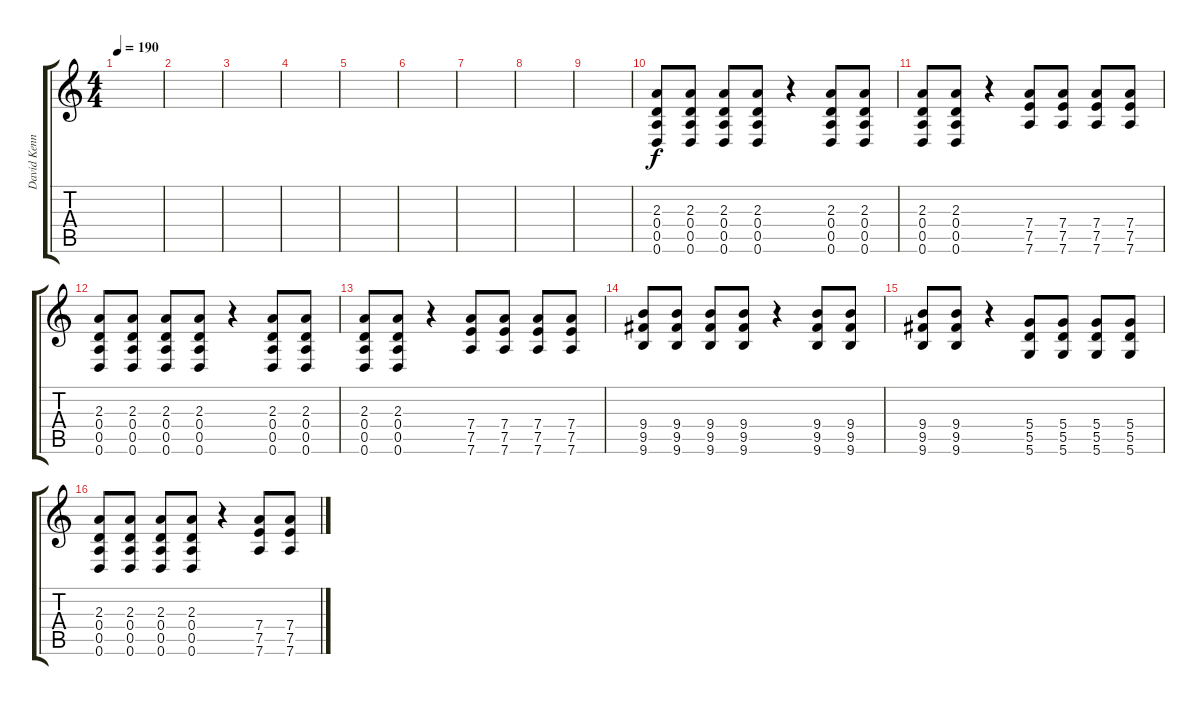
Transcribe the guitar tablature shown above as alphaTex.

\track ("David Kennedy" "David Kenn") {instrument distortionguitar}
\staff {score tabs}
\tuning (E4 B3 G3 D3 A2 D2) {hide}
\ts (4 4)
\tempo 190
\clef g2
\ks c
|
|
|
|
|
|
|
|
|
(2.3 0.4 0.5 0.6).8 (2.3 0.4 0.5 0.6).8 (2.3 0.4 0.5 0.6).8 (2.3 0.4 0.5 0.6).8 r.4 (2.3 0.4 0.5 0.6).8 (2.3 0.4 0.5 0.6).8 |
(2.3 0.4 0.5 0.6).8 (2.3 0.4 0.5 0.6).8 r.4 (7.4 7.5 7.6).8 (7.4 7.5 7.6).8 (7.4 7.5 7.6).8 (7.4 7.5 7.6).8 |
(2.3 0.4 0.5 0.6).8 (2.3 0.4 0.5 0.6).8 (2.3 0.4 0.5 0.6).8 (2.3 0.4 0.5 0.6).8 r.4 (2.3 0.4 0.5 0.6).8 (2.3 0.4 0.5 0.6).8 |
(2.3 0.4 0.5 0.6).8 (2.3 0.4 0.5 0.6).8 r.4 (7.4 7.5 7.6).8 (7.4 7.5 7.6).8 (7.4 7.5 7.6).8 (7.4 7.5 7.6).8 |
(9.4 9.5 9.6).8 (9.4 9.5 9.6).8 (9.4 9.5 9.6).8 (9.4 9.5 9.6).8 r.4 (9.4 9.5 9.6).8 (9.4 9.5 9.6).8 |
(9.4 9.5 9.6).8 (9.4 9.5 9.6).8 r.4 (5.4 5.5 5.6).8 (5.4 5.5 5.6).8 (5.4 5.5 5.6).8 (5.4 5.5 5.6).8 |
(2.3 0.4 0.5 0.6).8 (2.3 0.4 0.5 0.6).8 (2.3 0.4 0.5 0.6).8 (2.3 0.4 0.5 0.6).8 r.4 (7.4 7.5 7.6).8 (7.4 7.5 7.6).8
